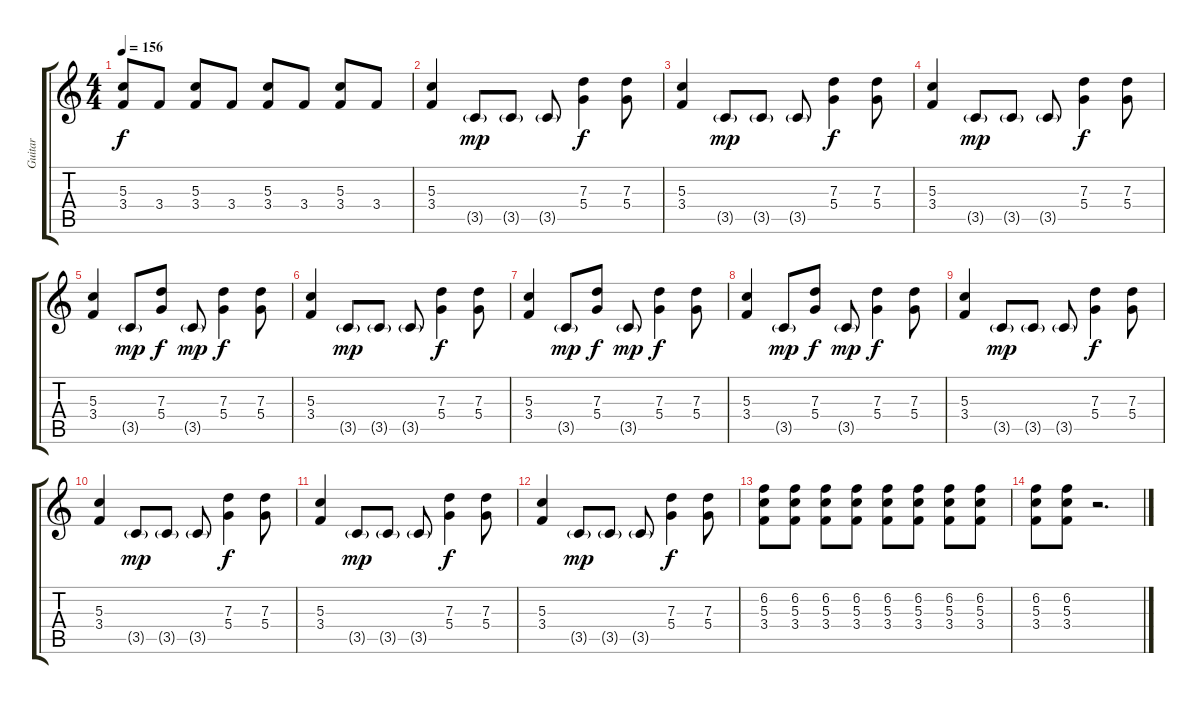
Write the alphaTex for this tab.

\track ("Guitar" "Guitar") {instrument distortionguitar}
\staff {score tabs}
\tuning (E4 B3 G3 D3 A2 E2) {hide}
\ts (4 4)
\tempo 156
\clef g2
\ks c
(5.3 3.4).8{dy f} 3.4.8 (5.3 3.4).8 3.4.8 (5.3 3.4).8 3.4.8 (5.3 3.4).8 3.4.8 |
(5.3 3.4).4 3.5{g}.8{dy mp} 3.5{g}.8 3.5{g}.8 (7.3 5.4).4{dy f} (7.3 5.4).8 |
(5.3 3.4).4 3.5{g}.8{dy mp} 3.5{g}.8 3.5{g}.8 (7.3 5.4).4{dy f} (7.3 5.4).8 |
(5.3 3.4).4 3.5{g}.8{dy mp} 3.5{g}.8 3.5{g}.8 (7.3 5.4).4{dy f} (7.3 5.4).8 |
(5.3 3.4).4 3.5{g}.8{dy mp} (7.3 5.4).8{dy f} 3.5{g}.8{dy mp} (7.3 5.4).4{dy f} (7.3 5.4).8 |
(5.3 3.4).4 3.5{g}.8{dy mp} 3.5{g}.8 3.5{g}.8 (7.3 5.4).4{dy f} (7.3 5.4).8 |
(5.3 3.4).4 3.5{g}.8{dy mp} (7.3 5.4).8{dy f} 3.5{g}.8{dy mp} (7.3 5.4).4{dy f} (7.3 5.4).8 |
(5.3 3.4).4 3.5{g}.8{dy mp} (7.3 5.4).8{dy f} 3.5{g}.8{dy mp} (7.3 5.4).4{dy f} (7.3 5.4).8 |
(5.3 3.4).4 3.5{g}.8{dy mp} 3.5{g}.8 3.5{g}.8 (7.3 5.4).4{dy f} (7.3 5.4).8 |
(5.3 3.4).4 3.5{g}.8{dy mp} 3.5{g}.8 3.5{g}.8 (7.3 5.4).4{dy f} (7.3 5.4).8 |
(5.3 3.4).4 3.5{g}.8{dy mp} 3.5{g}.8 3.5{g}.8 (7.3 5.4).4{dy f} (7.3 5.4).8 |
(5.3 3.4).4 3.5{g}.8{dy mp} 3.5{g}.8 3.5{g}.8 (7.3 5.4).4{dy f} (7.3 5.4).8 |
(6.2 5.3 3.4).8 (6.2 5.3 3.4).8 (6.2 5.3 3.4).8 (6.2 5.3 3.4).8 (6.2 5.3 3.4).8 (6.2 5.3 3.4).8 (6.2 5.3 3.4).8 (6.2 5.3 3.4).8 |
(6.2 5.3 3.4).8 (6.2 5.3 3.4).8 r.2{d}
